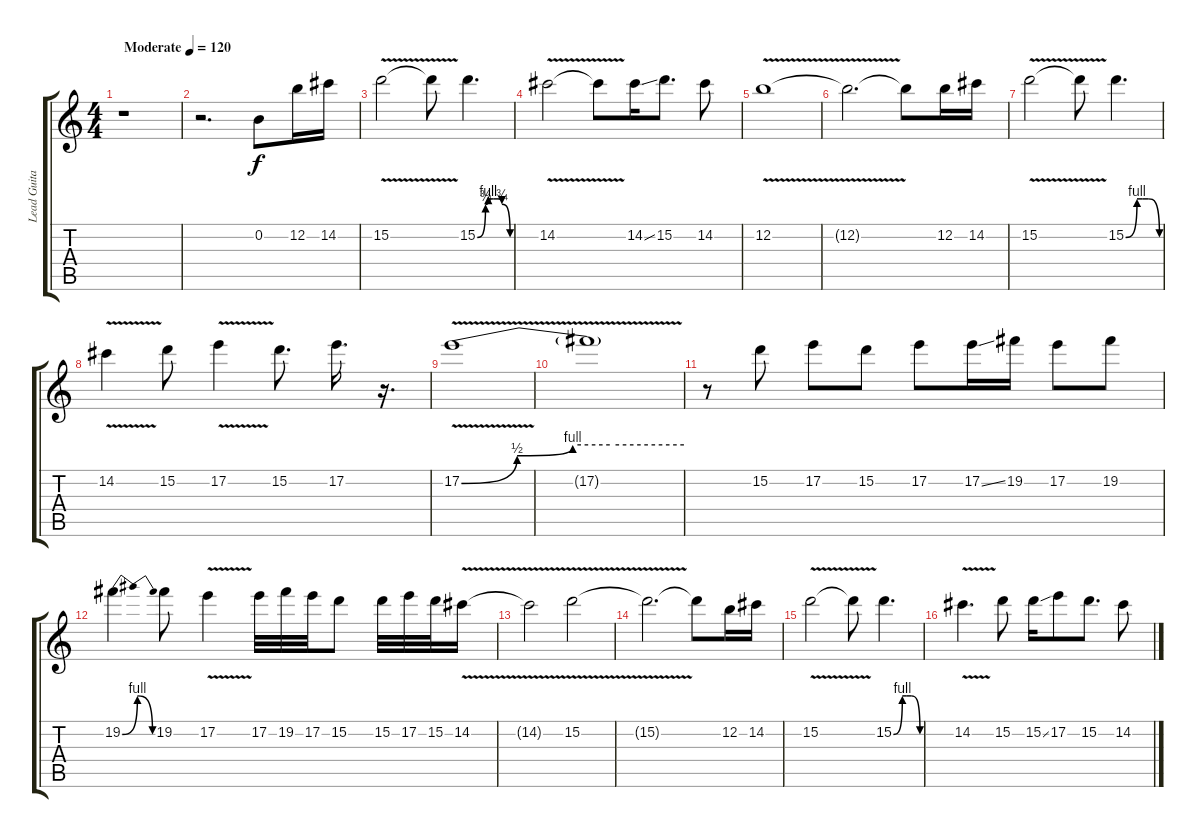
\track ("Lead Guitar" "Lead Guita") {instrument overdrivenguitar}
\staff {score tabs}
\tuning (E4 B3 G3 D3 A2 E2) {hide}
\ts (4 4)
\tempo (120 "Moderate")
\clef g2
\ks c
r.1{dy f instrument overdrivenguitar} |
r.2{d} 0.2.8 12.2.16 14.2.16 |
15.2{v}.2 15.2{t}.8 15.2{be (custom 0 0 15 3 20 4 30 4 40 4 45 3 60 0)}.4{d} |
14.2{v}.2 14.2{t}.8 14.2{ss}.16 15.2.8{d} 14.2.8 |
12.2{v}.1 |
12.2{t}.2{d} 12.2{t}.8 12.2.16 14.2.16 |
15.2{v}.2 15.2{t}.8 15.2{be (custom 0 0 20 4 30 4 40 4 60 0)}.4{d} |
14.2{v}.4 15.2.8 17.2{v}.4 15.2.8{d} 17.2.16{d} r.16{d} |
17.2{be (custom 0 0 15 2 30 4 40 4 60 4) v}.1 |
17.2{t}.1 |
r.8 15.2.8 17.2.8 15.2.8 17.2.8 17.2{ss}.16 19.2.16 17.2.8 19.2.8 |
19.2{be (bendrelease 0 0 30 4 30 4 60 0)}.4 19.2.8 17.2{v}.4 17.2.32 19.2.32 17.2.32 15.2.8 15.2.32 17.2.32 15.2.32 14.2{v}.16 |
14.2{t}.2 15.2{v}.2 |
15.2{t}.2{d} 15.2{t}.8 12.2.16 14.2.16 |
15.2{v}.2 15.2{t}.8 15.2{be (custom 0 0 20 4 30 4 40 4 60 0)}.4{d} |
14.2{v}.4{d} 15.2.8 15.2{ss}.16 17.2.8 15.2.8{d} 14.2.8
